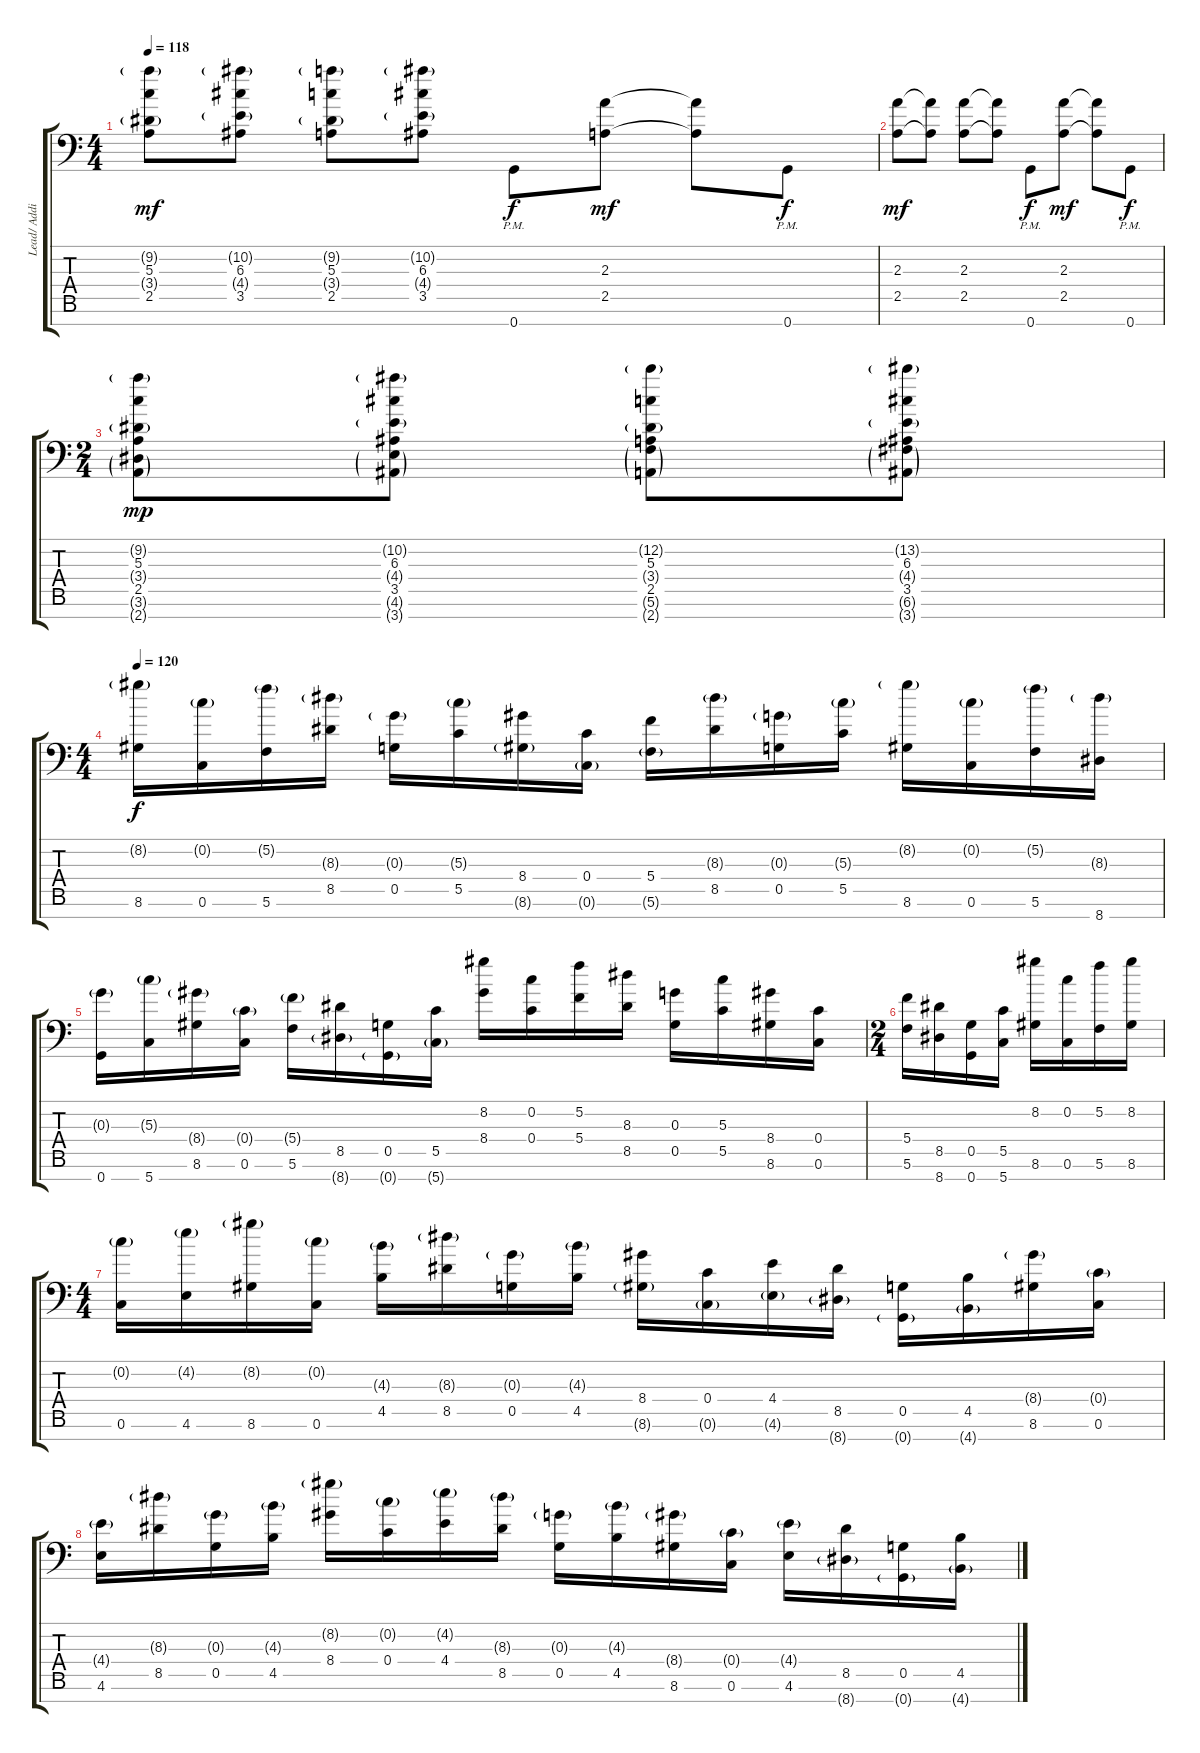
\track ("Lead/ Additional" "Lead/ Addi") {instrument overdrivenguitar}
\staff {score tabs}
\tuning (E4 C4 G3 C3 G2 C2 G1) {hide}
\ts (4 4)
\tempo 118
\clef f4
\ks c
(9.2{g} 5.3 3.4{g} 2.5).8{dy mf} (10.2{g} 6.3 4.4{g} 3.5).8 (9.2{g} 5.3 3.4{g} 2.5).8 (10.2{g} 6.3 4.4{g} 3.5).8 0.7{pm}.8{dy f} (2.3 2.5).8{dy mf} (2.3{t} 2.5{t}).8 0.7{pm}.8{dy f} |
(2.3 2.5).8{dy mf} (2.3{t} 2.5{t}).8 (2.3 2.5).8 (2.3{t} 2.5{t}).8 0.7{pm}.8{dy f} (2.3 2.5).8{dy mf} (2.3{t} 2.5{t}).8 0.7{pm}.8{dy f} |
\ts (2 4)
(9.2{g} 5.3 3.4{g} 2.5 3.6{g} 2.7{g}).8{dy mp} (10.2{g} 6.3 4.4{g} 3.5 4.6{g} 3.7{g}).8 (12.2{g} 5.3 3.4{g} 2.5 5.6{g} 2.7{g}).8 (13.2{g} 6.3 4.4{g} 3.5 6.6{g} 3.7{g}).8 |
\ts (4 4)
\tempo 120
(8.2{g} 8.6).16{dy f} (0.2{g} 0.6).16 (5.2{g} 5.6).16 (8.3{g} 8.5).16 (0.3{g} 0.5).16 (5.3{g} 5.5).16 (8.4 8.6{g}).16 (0.4 0.6{g}).16 (5.4 5.6{g}).16 (8.3{g} 8.5).16 (0.3{g} 0.5).16 (5.3{g} 5.5).16 (8.2{g} 8.6).16 (0.2{g} 0.6).16 (5.2{g} 5.6).16 (8.3{g} 8.7).16 |
(0.3{g} 0.7).16 (5.3{g} 5.7).16 (8.4{g} 8.6).16 (0.4{g} 0.6).16 (5.4{g} 5.6).16 (8.5 8.7{g}).16 (0.5 0.7{g}).16 (5.5 5.7{g}).16 (8.2 8.4).16 (0.2 0.4).16 (5.2 5.4).16 (8.3 8.5).16 (0.3 0.5).16 (5.3 5.5).16 (8.4 8.6).16 (0.4 0.6).16 |
\ts (2 4)
(5.4 5.6).16 (8.5 8.7).16 (0.5 0.7).16 (5.5 5.7).16 (8.2 8.6).16 (0.2 0.6).16 (5.2 5.6).16 (8.2 8.6).16 |
\ts (4 4)
(0.2{g} 0.6).16 (4.2{g} 4.6).16 (8.2{g} 8.6).16 (0.2{g} 0.6).16 (4.3{g} 4.5).16 (8.3{g} 8.5).16 (0.3{g} 0.5).16 (4.3{g} 4.5).16 (8.4 8.6{g}).16 (0.4 0.6{g}).16 (4.4 4.6{g}).16 (8.5 8.7{g}).16 (0.5 0.7{g}).16 (4.5 4.7{g}).16 (8.4{g} 8.6).16 (0.4{g} 0.6).16 |
(4.4{g} 4.6).16 (8.3{g} 8.5).16 (0.3{g} 0.5).16 (4.3{g} 4.5).16 (8.2{g} 8.4).16 (0.2{g} 0.4).16 (4.2{g} 4.4).16 (8.3{g} 8.5).16 (0.3{g} 0.5).16 (4.3{g} 4.5).16 (8.4{g} 8.6).16 (0.4{g} 0.6).16 (4.4{g} 4.6).16 (8.5 8.7{g}).16 (0.5 0.7{g}).16 (4.5 4.7{g}).16
